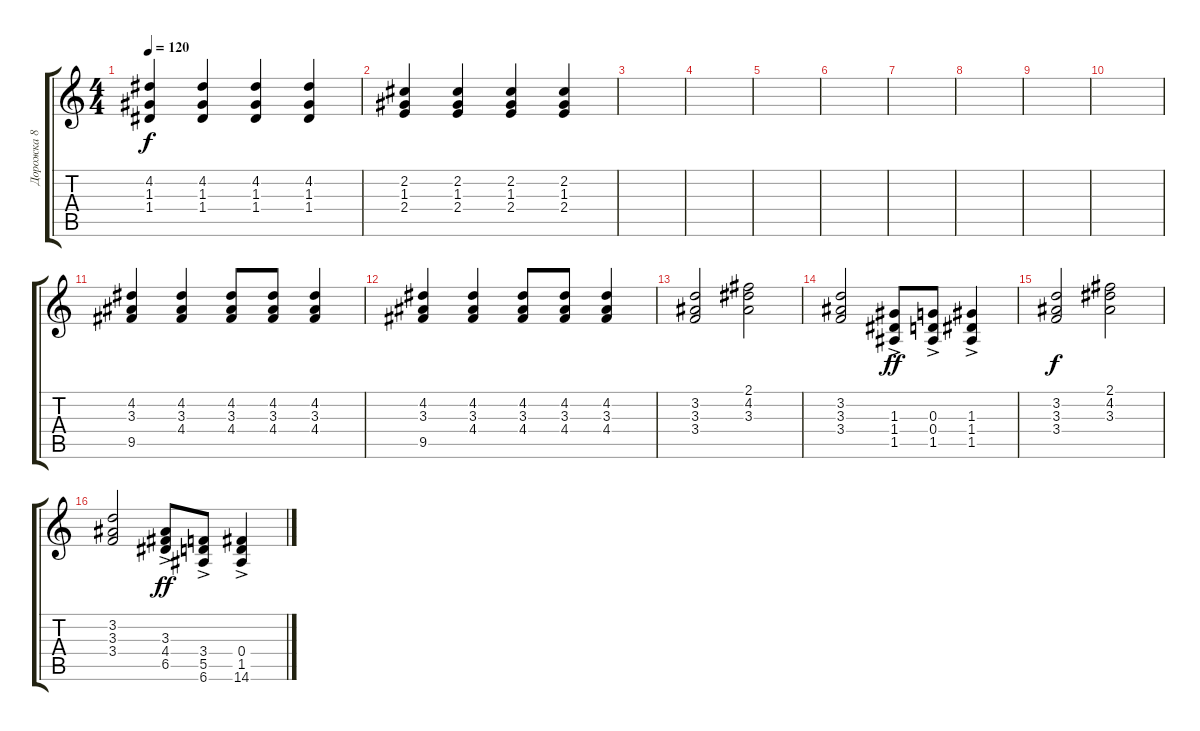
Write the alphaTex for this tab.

\track ("Дорожка 8" "Дорожка 8") {instrument distortionguitar}
\staff {score tabs}
\tuning (E4 B3 G3 D3 A2 E2) {hide}
\ts (4 4)
\tempo 120
\clef g2
\ks c
(4.2 1.3 1.4).4{dy f} (4.2 1.3 1.4).4 (4.2 1.3 1.4).4 (4.2 1.3 1.4).4 |
(2.2 1.3 2.4).4 (2.2 1.3 2.4).4 (2.2 1.3 2.4).4 (2.2 1.3 2.4).4 |
|
|
|
|
|
|
|
|
(4.2 3.3 9.5).4 (4.2 3.3 4.4).4 (4.2 3.3 4.4).8 (4.2 3.3 4.4).8 (4.2 3.3 4.4).4 |
(4.2 3.3 9.5).4 (4.2 3.3 4.4).4 (4.2 3.3 4.4).8 (4.2 3.3 4.4).8 (4.2 3.3 4.4).4 |
(3.2 3.3 3.4).2 (2.1 4.2 3.3).2 |
(3.2 3.3 3.4).2 (1.3 1.4 1.5{ac}).8{dy ff} (0.3 0.4 1.5{ac}).8 (1.3 1.4 1.5{ac}).4 |
(3.2 3.3 3.4).2{dy f} (2.1 4.2 3.3).2 |
(3.2 3.3 3.4).2 (3.3 4.4 6.5{ac}).8{dy ff} (3.4 5.5{ac} 6.6).8 (0.4{ac} 1.5 14.6).4
